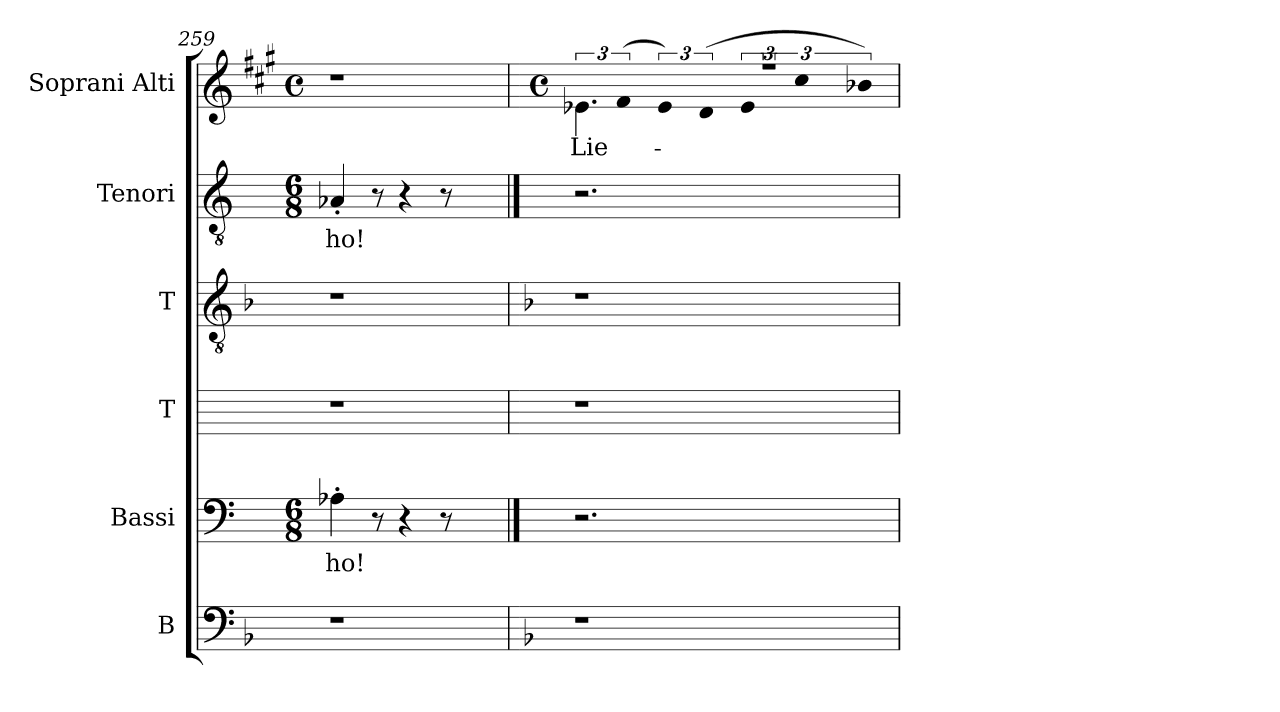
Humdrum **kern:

**kern	**kern	**text	**kern	**kern	**kern	**text	**kern	**text
*part6	*part5	*part5	*part4	*part3	*part2	*part2	*part1	*part1
*staff6	*staff5	*staff5	*staff4	*staff3	*staff2	*staff2	*staff1	*staff1
*I"B	*I"Bassi	*	*I"T	*I"T	*I"Tenori	*	*I"Soprani  Alti	*
*I'B	*I'B	*	*I'T	*I'T	*I'T	*	*I'S  A	*
*clefF4	*clefF4	*	*	*clefGv2	*clefGv2	*	*clefG2	*
*k[b-]	*k[]	*	*	*k[b-]	*k[]	*	*k[f#c#g#]	*
*F:	*C:	*	*	*F:	*C:	*	*A:	*
*	*M6/8	*	*	*	*M6/8	*	*M4/4	*
*	*	*	*	*	*	*	*met(c)	*
=259	=259	=259	=259	=259	=259	=259	=259	=259
!	!	!LO:LY:b:cj	!	!	!	!LO:LY:b:cj	!	!
1r	4A-X'>\	ho!	1r	1r	4A-X'</	ho!	1r	.
.	8r	.	.	.	8r	.	.	.
.	4r	.	.	.	4r	.	.	.
.	8r	.	.	.	8r	.	.	.
.	4ryy	.	.	.	4ryy	.	.	.
!!LO:LB:g=z
=260	==260	=260	=260	=260	==260	=260	=260	=260
*	*	*	*	*	*	*	*k[]	*
*	*	*	*	*	*	*	*C:	*
*	*	*	*	*	*	*	*M4/4	*
*	*	*	*	*	*	*	*met(c)	*
!	!	!	!	!	!	!	!LO:TX:a:t=Ännchen	!
!	!	!	!	!	!	!	!LO:N:vis=4	!LO:LY:b:cj
*	*	*	*	*	*	*	*^	*
1r	2.r	.	1r	1r	2.r	.	6.e-X\	1ryy	Lie-
!	!	!	!	!	!	!	!LO:N:vis=4	!	!
.	.	.	.	.	.	.	(<6.f\	.	.
!	!	!	!	!	!	!	!LO:N:vis=4	!	!
.	.	.	.	.	.	.	6.e-\)	.	.
!	!	!	!	!	!	!	!LO:N:vis=4	!	!
.	1ryy	.	.	.	1ryy	.	(<6.d\	.	.
!	!	!	!	!	!	!	!	!LO:N:vis=4	!
1ryy	.	.	1ryy	1ryy	.	.	12ryy	6.e-\	.
.	.	.	.	.	.	.	3%2r	.	.
!	!	!	!	!	!	!	!	!LO:N:vis=2	!
.	.	.	.	.	.	.	.	3.cc\	.
!	!	!	!	!	!	!	!	!LO:N:vis=4	!
.	4ryy	.	.	.	4ryy	.	4ryy	6.b-X\)	.
*	*	*	*	*	*	*	*v	*v	*
=	=	=	=	=	=	=	=	=
*-	*-	*-	*-	*-	*-	*-	*-	*-
